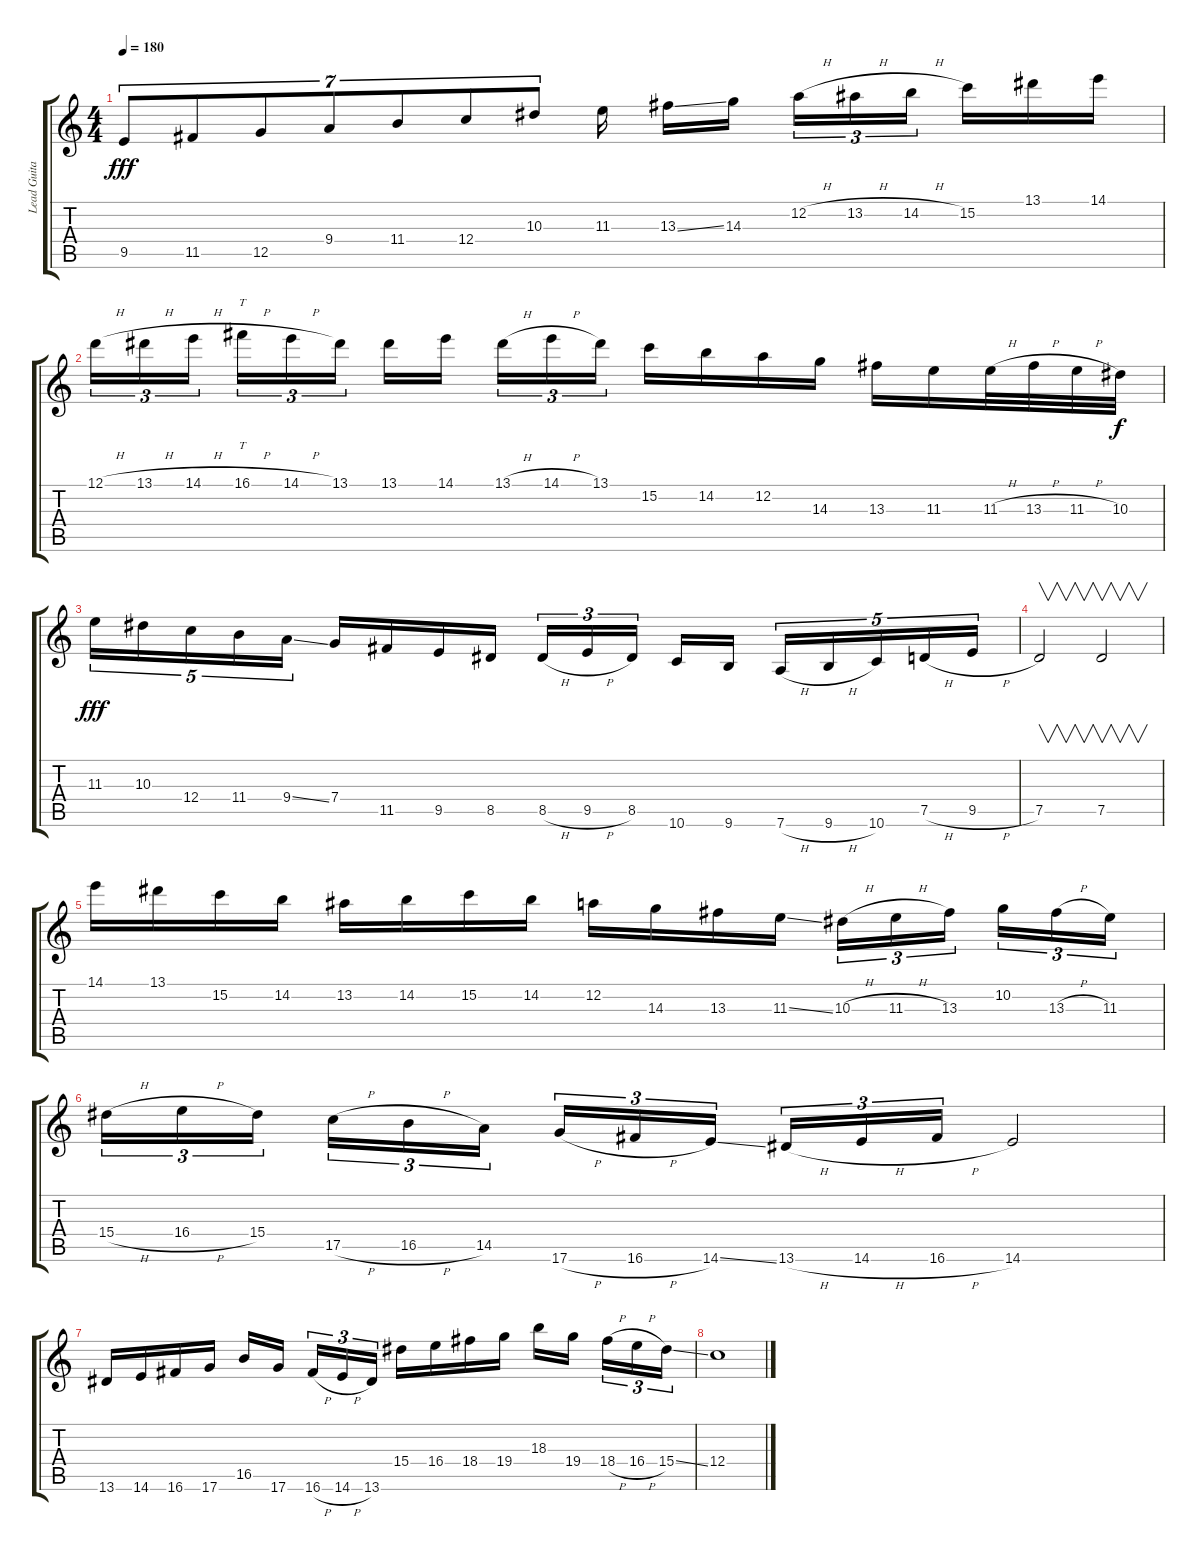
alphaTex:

\track ("Lead Guitar" "Lead Guita") {instrument distortionguitar}
\staff {score tabs}
\tuning (D4 A3 F3 C3 G2 D2) {hide}
\ts (4 4)
\tempo 180
\clef g2
\ks c
9.5.8{tu (7 4) dy fff} 11.5.8{tu (7 4)} 12.5.8{tu (7 4)} 9.4.8{tu (7 4)} 11.4.8{tu (7 4)} 12.4.8{tu (7 4)} 10.3.8{tu (7 4)} 11.3.16 13.3{ss}.16 14.3.16 12.2{h}.16{tu (3 2)} 13.2{h}.16{tu (3 2)} 14.2{h}.16{tu (3 2)} 15.2.16 13.1.16 14.1.16 |
12.1{h}.16{tu (3 2)} 13.1{h}.16{tu (3 2)} 14.1{h}.16{tu (3 2)} 16.1{h}.16{tt tu (3 2)} 14.1{h}.16{tu (3 2)} 13.1.16{tu (3 2)} 13.1.16 14.1.16 13.1{h}.16{tu (3 2)} 14.1{h}.16{tu (3 2)} 13.1.16{tu (3 2)} 15.2.16 14.2.16 12.2.16 14.3.16 13.3.16 11.3.16 11.3{h}.32 13.3{h}.32 11.3{h}.32 10.3.32{dy f} |
11.3.16{tu (5 4) dy fff} 10.3.16{tu (5 4)} 12.4.16{tu (5 4)} 11.4.16{tu (5 4)} 9.4{ss}.16{tu (5 4)} 7.4.16 11.5.16 9.5.16 8.5.16 8.5{h}.16{tu (3 2)} 9.5{h}.16{tu (3 2)} 8.5.16{tu (3 2)} 10.6.16 9.6.16 7.6{h}.16{tu (5 4)} 9.6{h}.16{tu (5 4)} 10.6.16{tu (5 4)} 7.5{h}.16{tu (5 4)} 9.5{h}.16{tu (5 4)} |
7.5.2{v} 7.5.2{v} |
14.1.16 13.1.16 15.2.16 14.2.16 13.2.16 14.2.16 15.2.16 14.2.16 12.2.16 14.3.16 13.3.16 11.3{ss}.16 10.3{h}.16{tu (3 2)} 11.3{h}.16{tu (3 2)} 13.3.16{tu (3 2)} 10.2.16{tu (3 2)} 13.3{h}.16{tu (3 2)} 11.3.16{tu (3 2)} |
15.4{h}.16{tu (3 2)} 16.4{h}.16{tu (3 2)} 15.4.16{tu (3 2)} 17.5{h}.16{tu (3 2)} 16.5{h}.16{tu (3 2)} 14.5.16{tu (3 2)} 17.6{h}.16{tu (3 2)} 16.6{h}.16{tu (3 2)} 14.6{ss}.16{tu (3 2)} 13.6{h}.16{tu (3 2)} 14.6{h}.16{tu (3 2)} 16.6{h}.16{tu (3 2)} 14.6.2 |
13.6.16 14.6.16 16.6.16 17.6.16 16.5.16 17.6.16 16.6{h}.16{tu (3 2)} 14.6{h}.16{tu (3 2)} 13.6.16{tu (3 2)} 15.4.16 16.4.16 18.4.16 19.4.16 18.3.16 19.4.16 18.4{h}.16{tu (3 2)} 16.4{h}.16{tu (3 2)} 15.4{ss}.16{tu (3 2)} |
12.4.1
